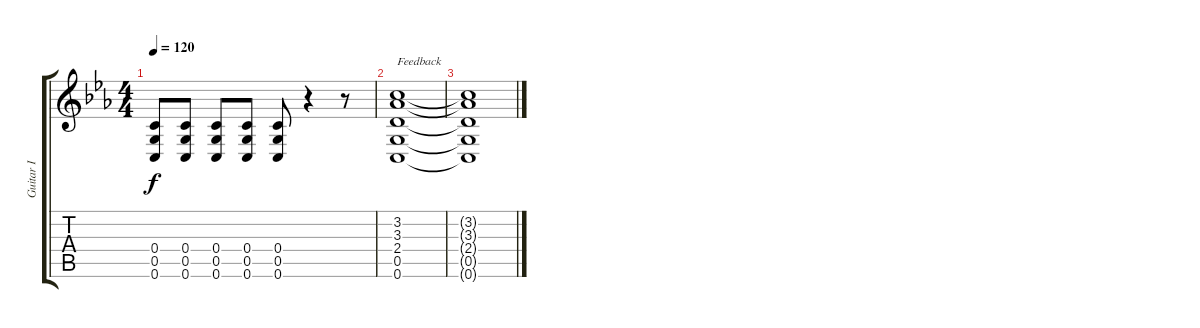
\track ("Guitar I" "Guitar I") {instrument distortionguitar}
\staff {score tabs}
\tuning (D4 A3 F3 C3 G2 C2) {hide}
\ts (4 4)
\tempo 120
\clef g2
\ks eb
(0.4 0.5 0.6).8{dy f} (0.4 0.5 0.6).8 (0.4 0.5 0.6).8 (0.4 0.5 0.6).8 (0.4 0.5 0.6).8 r.4 r.8 |
(3.2 3.3 2.4 0.5 0.6).1{txt "Feedback" volume 0 instrument guitarharmonics} |
(3.2{t} 3.3{t} 2.4{t} 0.5{t} 0.6{t}).1
